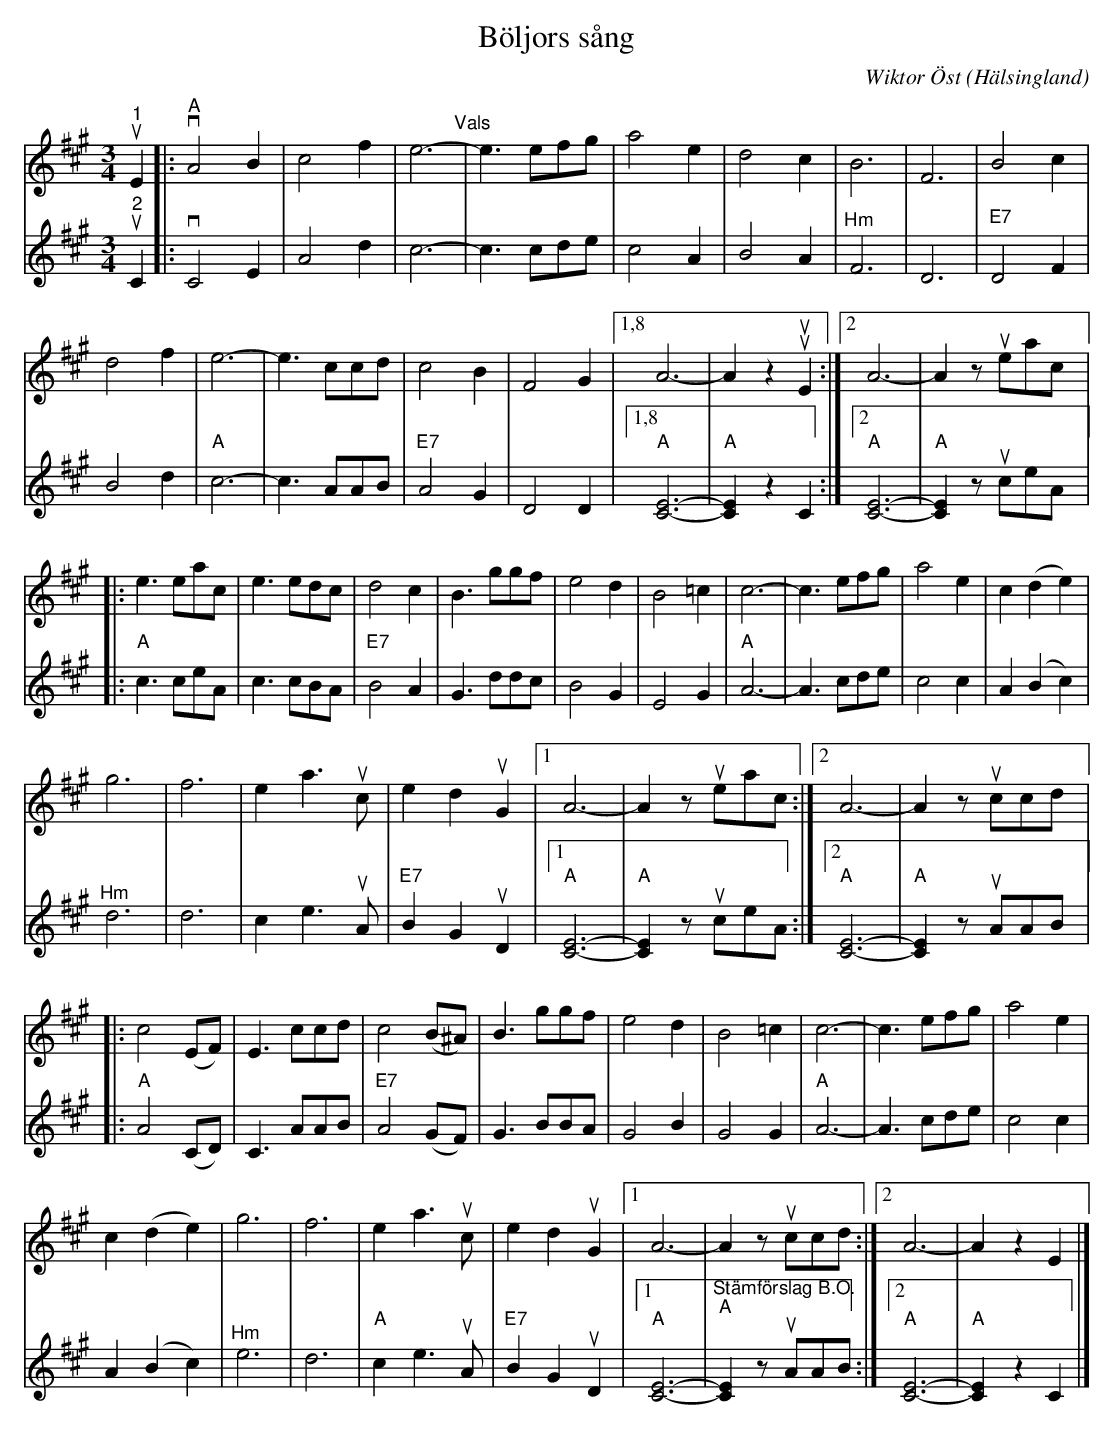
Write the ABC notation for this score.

X:1
T:Böljors sång
C:Wiktor Öst
O:Hälsingland
L:1/8
M:3/4
K:A
V:1
"^1"u E2 |:"A"v A4 B2 | c4 f2 | e6-"^Vals" | e3 efg | a4 e2 | d4 c2 | B6 | F6 | B4 c2 |
d4 f2 | e6- | e3 ccd | c4 B2 | F4 G2 |1,8 A6- | A2 z2uu E2 :|2 A6- | A2 zu eac |:
e3 eac | e3 edc | d4 c2 | B3 ggf | e4 d2 | B4 =c2 | c6- | c3 efg | a4 e2 | c2 (d2 e2) |
g6 | f6 | e2 a3u c | e2 d2u G2 |1 A6- | A2 zu eac :|2 A6- | A2 zu ccd |:
c4 (EF) | E3 ccd | c4 (B^A) | B3 ggf | e4 d2 | B4 =c2 | c6- | c3 efg | a4 e2 |
c2 (d2 e2) | g6 | f6 | e2 a3u c | e2 d2u G2 |1 A6- | A2 zu ccd :|2 A6- | A2 z2 E2 |]
V:2
"^2"u C2 |: v C4 E2 | A4 d2 | c6- | c3 cde | c4 A2 | B4 A2 |"^Hm" F6 | D6 |"E7" D4 F2 | B4 d2 |
"A" c6- | c3 AAB |"E7" A4 G2 | D4 D2 |1,8"A" [CE]6- |"A" [CE]2 z2 C2 :|2"A" [CE]6- |
"A" [CE]2 zu ceA |:"A" c3 ceA | c3 cBA |"E7" B4 A2 | G3 ddc | B4 G2 | E4 G2 |"A" A6- |
A3 cde | c4 c2 | A2 (B2 c2) |"^Hm" d6 | d6 | c2 e3u A |"E7" B2 G2u D2 |1"A" [CE]6- |
"A" [CE]2 zu ceA :|2"A" [CE]6- |"A" [CE]2 zu AAB |:"A" A4 (CD) | C3 AAB |"E7" A4 (GF) |
G3 BBA | G4 B2 | G4 G2 |"A" A6- | A3 cde | c4 c2 | A2 (B2 c2) |"^Hm" e6 | d6 |"A" c2 e3u A |
"E7" B2 G2u D2 |1"A" [CE]6- |"^Stämförslag B.O.""A" [CE]2 zu AAB :|2"A" [CE]6- | "A" [CE]2 z2 C2 |]
